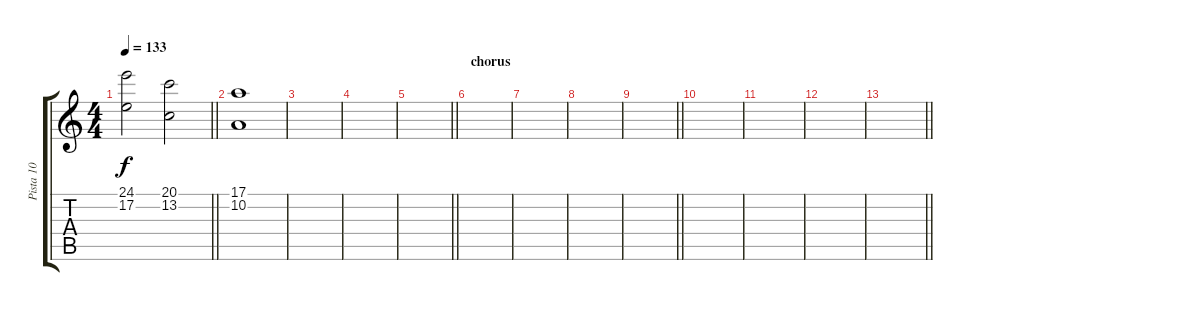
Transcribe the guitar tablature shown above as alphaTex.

\track ("Pista 10" "Pista 10") {instrument synthstrings2}
\staff {score tabs}
\tuning (E4 B3 G3 D3 A2 E2) {hide}
\ts (4 4)
\tempo 133
\clef g2
\barLineRight lightlight
\ks c
(24.1 17.2).2{dy f} (20.1 13.2).2 |
(17.1 10.2).1 |
|
|
\barLineRight lightlight
|
\section ("" "chorus")
|
|
|
\barLineRight lightlight
|
|
|
|
\barLineRight lightlight
